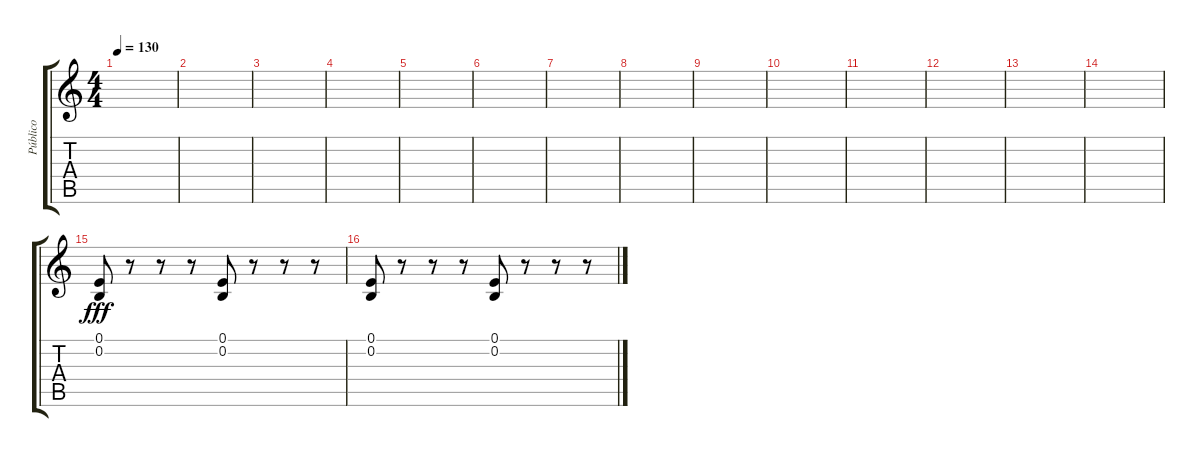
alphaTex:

\track ("Público" "Público") {instrument applause}
\staff {score tabs}
\tuning (E4 B3 G3 D3 A2 E2) {hide}
\ts (4 4)
\tempo 130
\clef g2
\ks c
|
|
|
|
|
|
|
|
|
|
|
|
|
|
(0.1 0.2).8{dy fff} r.8 r.8 r.8 (0.1 0.2).8 r.8 r.8 r.8 |
(0.1 0.2).8 r.8 r.8 r.8 (0.1 0.2).8 r.8 r.8 r.8
